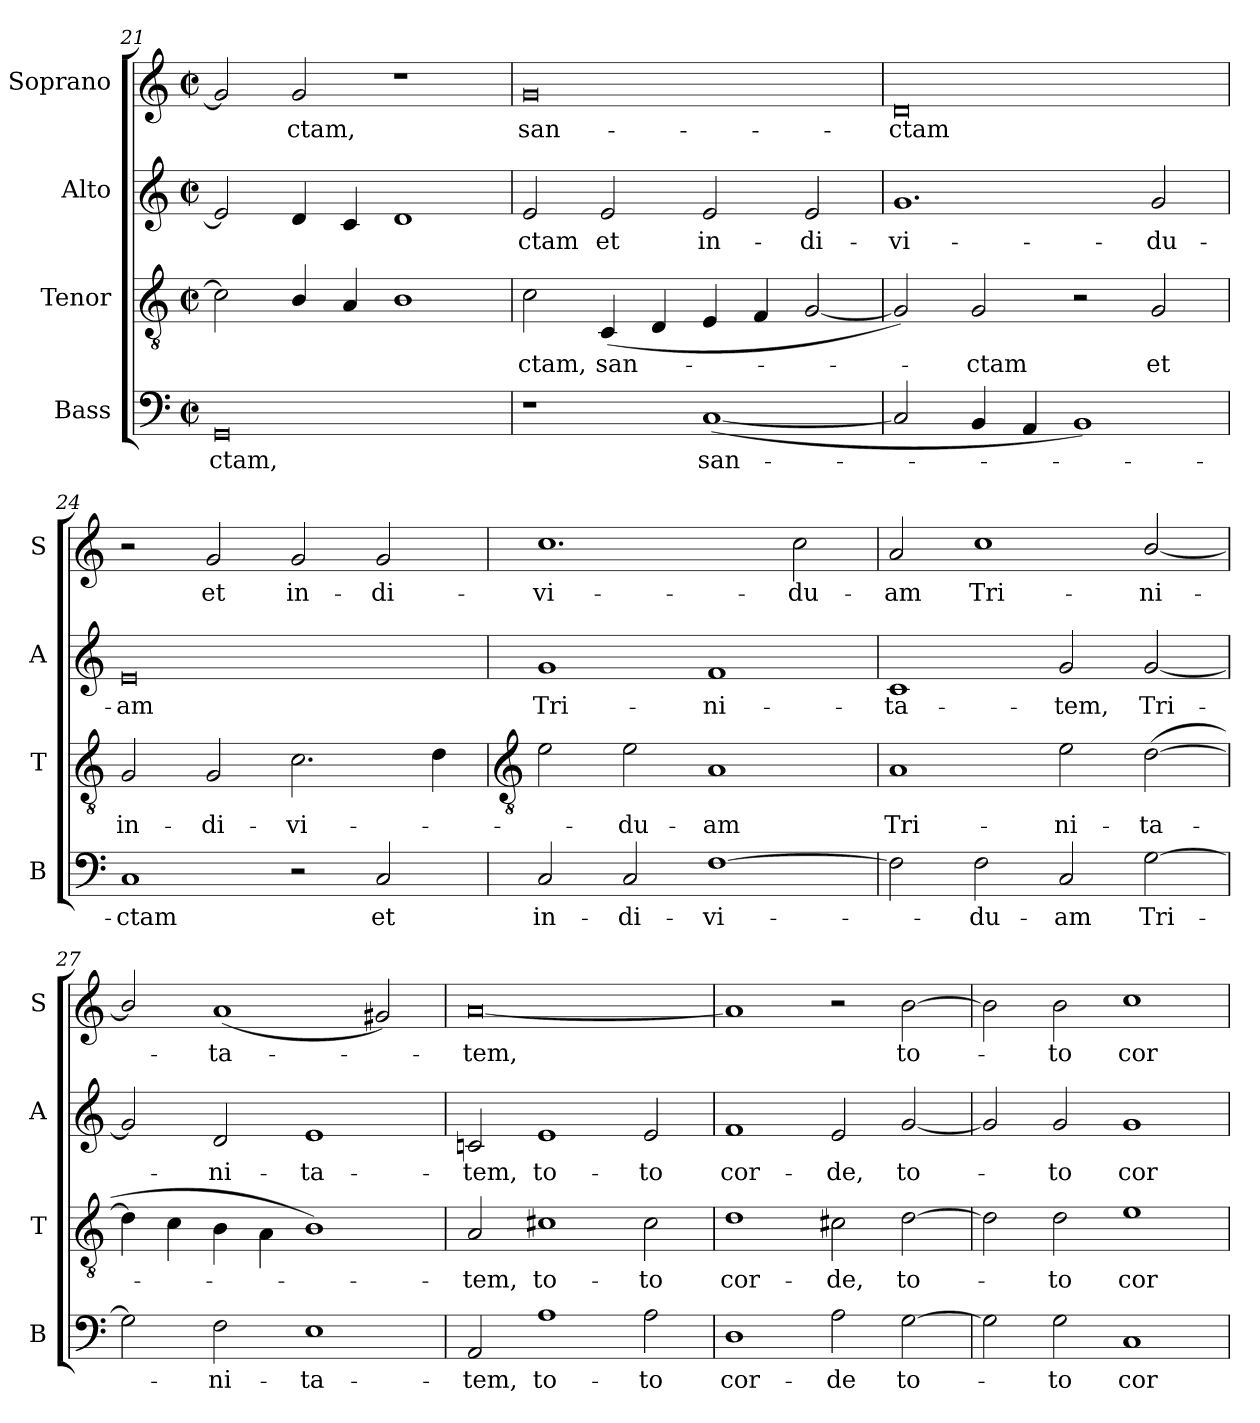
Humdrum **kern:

**kern	**text	**kern	**text	**kern	**text	**kern	**text
*part4	*part4	*part3	*part3	*part2	*part2	*part1	*part1
*staff4	*staff4	*staff3	*staff3	*staff2	*staff2	*staff1	*staff1
*I"Bass	*	*I"Tenor	*	*I"Alto	*	*I"Soprano	*
*I'B	*	*I'T	*	*I'A	*	*I'S	*
*clefF4	*	*clefGv2	*	*clefG2	*	*clefG2	*
*k[]	*	*k[]	*	*k[]	*	*k[]	*
*C:	*	*C:	*	*C:	*	*C:	*
*M4/2	*	*M4/2	*	*M4/2	*	*M4/2	*
*met(c|)	*	*met(c|)	*	*met(c|)	*	*met(c|)	*
=21	=21	=21	=21	=21	=21	=21	=21
!	!LO:LY:b	!	!	!	!	!	!
0GG	-ctam,	2c]	.	2e]	.	2g]	.
!	!	!	!	!	!	!	!LO:LY:b
.	.	4B/	.	4d	.	2g	ctam,
.	.	4A	.	4c	.	.	.
.	.	1B/	.	1d	.	1r	.
=22	=22	=22	=22	=22	=22	=22	=22
!	!	!	!LO:LY:b	!	!LO:LY:b	!	!LO:LY:b
1r	.	2c	ctam,	2e	ctam	0g	san-
!	!	!	!LO:LY:b	!	!LO:LY:b	!	!
.	.	(<4C	san-	2e	et	.	.
.	.	4D	.	.	.	.	.
!	!LO:LY:b	!	!	!	!LO:LY:b	!	!
(<[1C	san-	4E	.	2e	in-	.	.
.	.	4F	.	.	.	.	.
!	!	!	!	!	!LO:LY:b	!	!
.	.	[2G	.	2e	-di-	.	.
=23	=23	=23	=23	=23	=23	=23	=23
!	!	!	!	!	!LO:LY:b	!	!LO:LY:b
2C]	.	2G])	.	1.g	-vi-	0d	-ctam
!	!	!	!LO:LY:b	!	!	!	!
4BB	.	2G	ctam	.	.	.	.
4AA	.	.	.	.	.	.	.
1BB)	.	2r	.	.	.	.	.
!	!	!	!LO:LY:b	!	!LO:LY:b	!	!
.	.	2G	et	2g	-du-	.	.
=24	=24	=24	=24	=24	=24	=24	=24
!	!LO:LY:b	!	!LO:LY:b	!	!LO:LY:b	!	!
1C	ctam	2G	in-	0e	-am	2r	.
!	!	!	!LO:LY:b	!	!	!	!LO:LY:b
.	.	2G	-di-	.	.	2g	et
!	!	!	!LO:LY:b	!	!	!	!LO:LY:b
2r	.	2.c	-vi-	.	.	2g	in-
!	!LO:LY:b	!	!	!	!	!	!LO:LY:b
2C	et	.	.	.	.	2g	-di-
.	.	4d	.	.	.	.	.
!!LO:LB:g=z
=25	=25	=25	=25	=25	=25	=25	=25
*	*	*clefGv2	*	*	*	*	*
!	!LO:LY:b	!	!	!	!LO:LY:b	!	!LO:LY:b
2C	in-	2e	.	1g	Tri-	1.cc	-vi-
!	!LO:LY:b	!	!LO:LY:b	!	!	!	!
2C	-di-	2e	du-	.	.	.	.
!	!LO:LY:b	!	!LO:LY:b	!	!LO:LY:b	!	!
[1F	-vi-	1A	-am	1f	-ni-	.	.
!	!	!	!	!	!	!	!LO:LY:b
.	.	.	.	.	.	2cc	-du-
=26	=26	=26	=26	=26	=26	=26	=26
!	!	!	!LO:LY:b	!	!LO:LY:b	!	!LO:LY:b
2F]	.	1A	Tri-	1c	-ta-	2a	-am
!	!LO:LY:b	!	!	!	!	!	!LO:LY:b
2F	du-	.	.	.	.	1cc	Tri-
!	!LO:LY:b	!	!LO:LY:b	!	!LO:LY:b	!	!
2C	-am	2e	-ni-	2g	-tem,	.	.
!	!LO:LY:b	!	!LO:LY:b	!	!LO:LY:b	!	!LO:LY:b
[2G	Tri-	(>[2d	-ta-	[2g	Tri-	[2b/	-ni-
=27	=27	=27	=27	=27	=27	=27	=27
2G]	.	4d]	.	2g]	.	2b/]	.
.	.	4c	.	.	.	.	.
!	!LO:LY:b	!	!	!	!LO:LY:b	!	!LO:LY:b
2F	ni-	4B	.	2d	ni-	(<1a	ta-
.	.	4A\	.	.	.	.	.
!	!LO:LY:b	!	!	!	!LO:LY:b	!	!
1E	-ta-	1B)	.	1e	-ta-	.	.
.	.	.	.	.	.	2g#X)	.
=28	=28	=28	=28	=28	=28	=28	=28
!	!LO:LY:b	!	!LO:LY:b	!	!LO:LY:b	!	!LO:LY:b
2AA	-tem,	2A	tem,	2cn	-tem,	[0a	tem,
!	!LO:LY:b	!	!LO:LY:b	!	!LO:LY:b	!	!
1A	to-	1c#X	to-	1e	to-	.	.
!	!LO:LY:b	!	!LO:LY:b	!	!LO:LY:b	!	!
2A	-to	2c#	-to	2e	-to	.	.
=29	=29	=29	=29	=29	=29	=29	=29
!	!LO:LY:b	!	!LO:LY:b	!	!LO:LY:b	!	!
1D	cor-	1d	cor-	1f	cor-	1a]	.
!	!LO:LY:b	!	!LO:LY:b	!	!LO:LY:b	!	!
2A	-de	2c#X	-de,	2e	-de,	2r	.
!	!LO:LY:b	!	!LO:LY:b	!	!LO:LY:b	!	!LO:LY:b
[2G	to-	[2d	to-	[2g	to-	[2b	to-
=30	=30	=30	=30	=30	=30	=30	=30
2G]	.	2d]	.	2g]	.	2b]	.
!	!LO:LY:b	!	!LO:LY:b	!	!LO:LY:b	!	!LO:LY:b
2G	to	2d	to	2g	to	2b	to
!	!LO:LY:b	!	!LO:LY:b	!	!LO:LY:b	!	!LO:LY:b
1C	cor-	1e	cor-	1g	cor-	1cc	cor-
=	=	=	=	=	=	=	=
*-	*-	*-	*-	*-	*-	*-	*-
